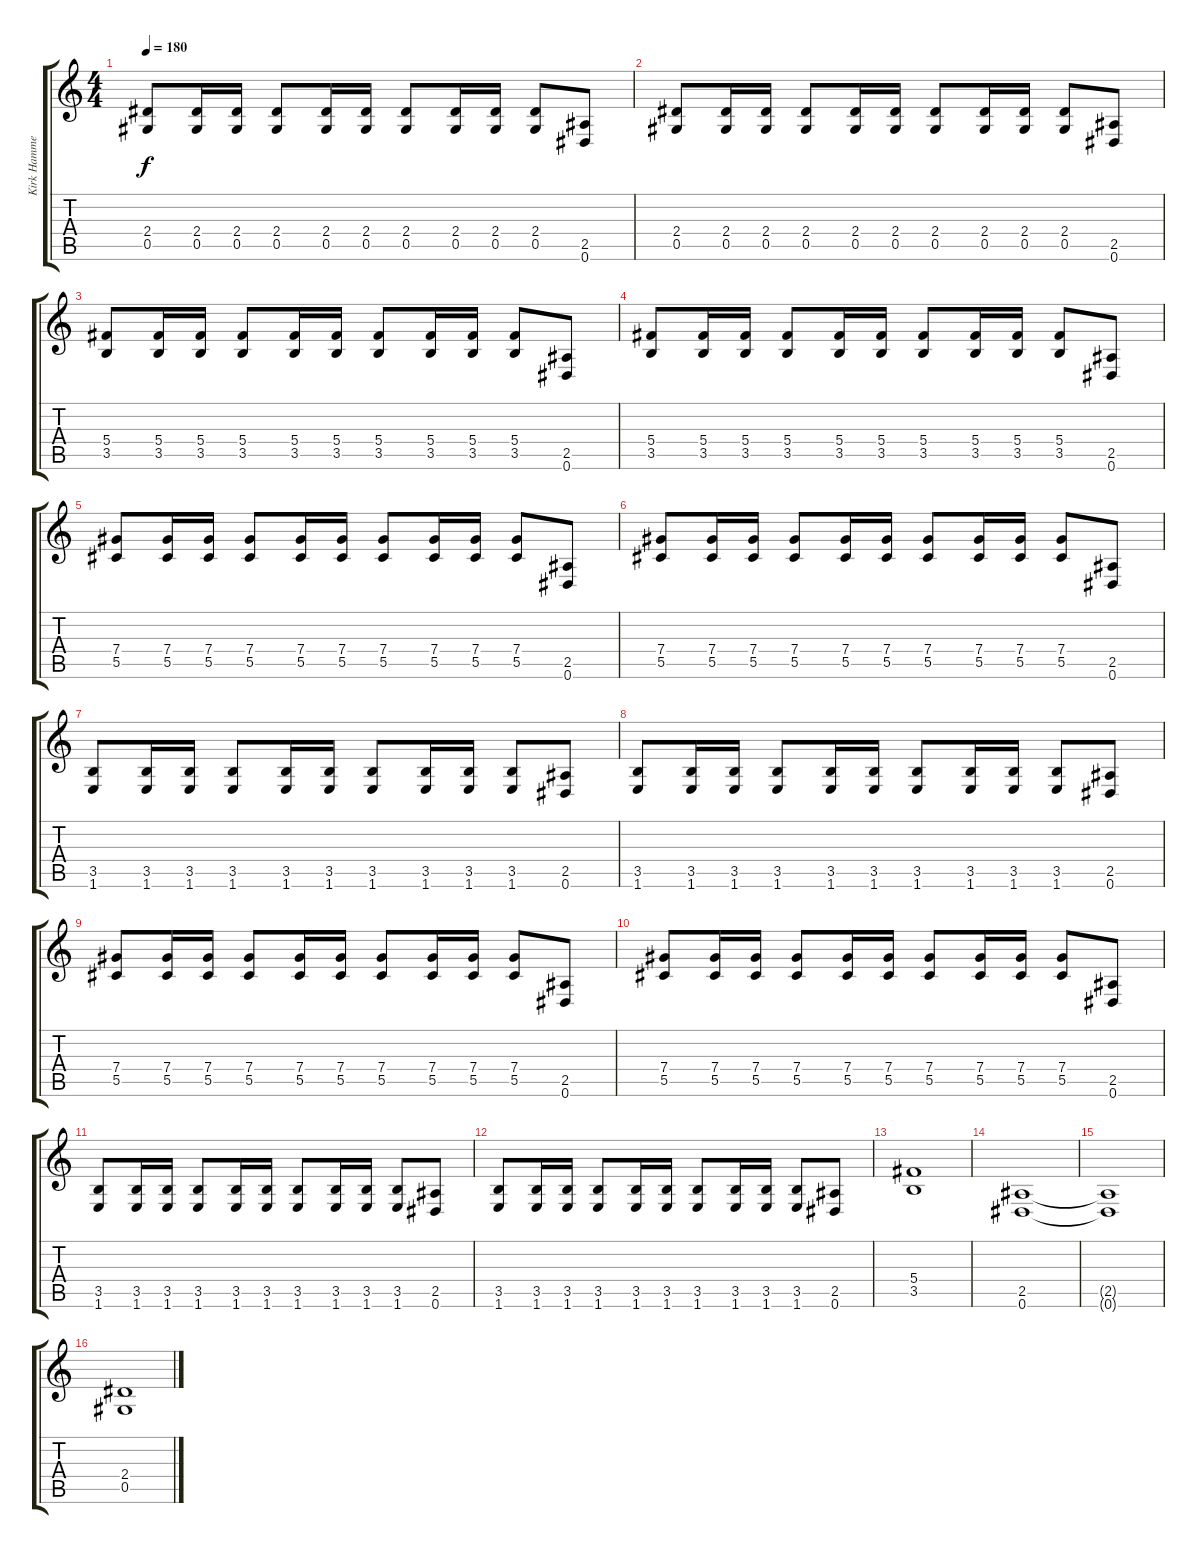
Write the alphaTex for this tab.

\track ("Kirk Hammett" "Kirk Hamme") {instrument overdrivenguitar}
\staff {score tabs}
\tuning (Eb4 Bb3 Gb3 Db3 Ab2 Eb2) {hide}
\ts (4 4)
\tempo 180
\clef g2
\ks c
(2.4 0.5).8{dy f} (2.4 0.5).16 (2.4 0.5).16 (2.4 0.5).8 (2.4 0.5).16 (2.4 0.5).16 (2.4 0.5).8 (2.4 0.5).16 (2.4 0.5).16 (2.4 0.5).8 (2.5 0.6).8 |
(2.4 0.5).8 (2.4 0.5).16 (2.4 0.5).16 (2.4 0.5).8 (2.4 0.5).16 (2.4 0.5).16 (2.4 0.5).8 (2.4 0.5).16 (2.4 0.5).16 (2.4 0.5).8 (2.5 0.6).8 |
(5.4 3.5).8 (5.4 3.5).16 (5.4 3.5).16 (5.4 3.5).8 (5.4 3.5).16 (5.4 3.5).16 (5.4 3.5).8 (5.4 3.5).16 (5.4 3.5).16 (5.4 3.5).8 (2.5 0.6).8 |
(5.4 3.5).8 (5.4 3.5).16 (5.4 3.5).16 (5.4 3.5).8 (5.4 3.5).16 (5.4 3.5).16 (5.4 3.5).8 (5.4 3.5).16 (5.4 3.5).16 (5.4 3.5).8 (2.5 0.6).8 |
(7.4 5.5).8 (7.4 5.5).16 (7.4 5.5).16 (7.4 5.5).8 (7.4 5.5).16 (7.4 5.5).16 (7.4 5.5).8 (7.4 5.5).16 (7.4 5.5).16 (7.4 5.5).8 (2.5 0.6).8 |
(7.4 5.5).8 (7.4 5.5).16 (7.4 5.5).16 (7.4 5.5).8 (7.4 5.5).16 (7.4 5.5).16 (7.4 5.5).8 (7.4 5.5).16 (7.4 5.5).16 (7.4 5.5).8 (2.5 0.6).8 |
(3.5 1.6).8 (3.5 1.6).16 (3.5 1.6).16 (3.5 1.6).8 (3.5 1.6).16 (3.5 1.6).16 (3.5 1.6).8 (3.5 1.6).16 (3.5 1.6).16 (3.5 1.6).8 (2.5 0.6).8 |
(3.5 1.6).8 (3.5 1.6).16 (3.5 1.6).16 (3.5 1.6).8 (3.5 1.6).16 (3.5 1.6).16 (3.5 1.6).8 (3.5 1.6).16 (3.5 1.6).16 (3.5 1.6).8 (2.5 0.6).8 |
(7.4 5.5).8 (7.4 5.5).16 (7.4 5.5).16 (7.4 5.5).8 (7.4 5.5).16 (7.4 5.5).16 (7.4 5.5).8 (7.4 5.5).16 (7.4 5.5).16 (7.4 5.5).8 (2.5 0.6).8 |
(7.4 5.5).8 (7.4 5.5).16 (7.4 5.5).16 (7.4 5.5).8 (7.4 5.5).16 (7.4 5.5).16 (7.4 5.5).8 (7.4 5.5).16 (7.4 5.5).16 (7.4 5.5).8 (2.5 0.6).8 |
(3.5 1.6).8 (3.5 1.6).16 (3.5 1.6).16 (3.5 1.6).8 (3.5 1.6).16 (3.5 1.6).16 (3.5 1.6).8 (3.5 1.6).16 (3.5 1.6).16 (3.5 1.6).8 (2.5 0.6).8 |
(3.5 1.6).8 (3.5 1.6).16 (3.5 1.6).16 (3.5 1.6).8 (3.5 1.6).16 (3.5 1.6).16 (3.5 1.6).8 (3.5 1.6).16 (3.5 1.6).16 (3.5 1.6).8 (2.5 0.6).8 |
(5.4 3.5).1 |
(2.5 0.6).1 |
(2.5{t} 0.6{t}).1 |
(2.4 0.5).1
